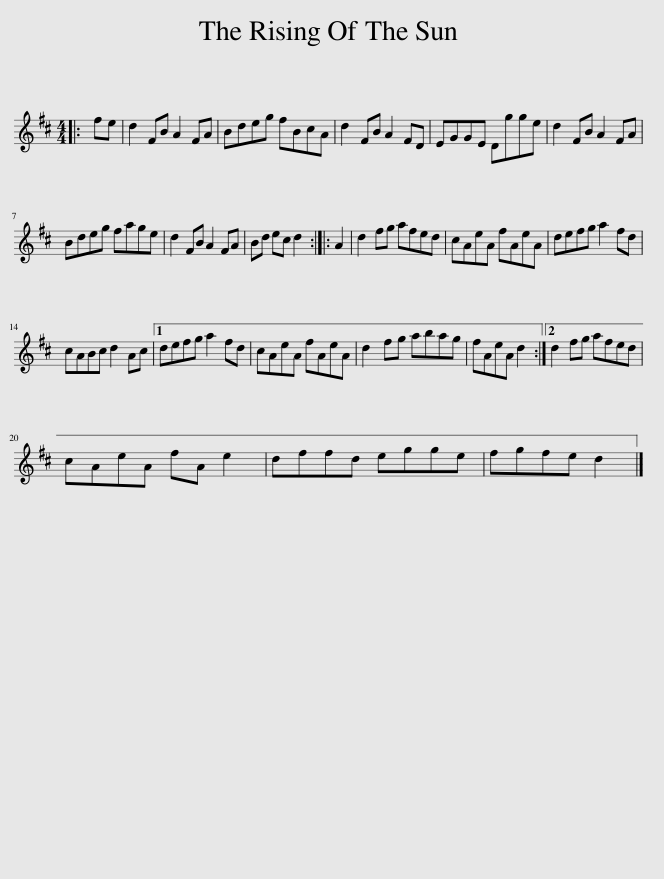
X:1
L:1/8
M:4/4
I:linebreak $
K:D
V:1 treble
V:1
|: fe | d2 FB A2 FA | Bdeg fBcA | d2 FB A2 FD | EGGE Dgge | %5
 d2 FB A2 FA |$ Bdeg fage | d2 FB A2 FA | Bd ec d2 :: A2 | %10
 d2 fg afed | cAeA fAeA | defg a2 fd |$ cABc d2 Ac |1 defg a2 fd | %15
 cAeA fAeA | d2 fg abag | fAeA d2 :|2 d2 fg afed |$ cAeA fA e2 | %20
 dffd egge | fgfe d2 |] %22
